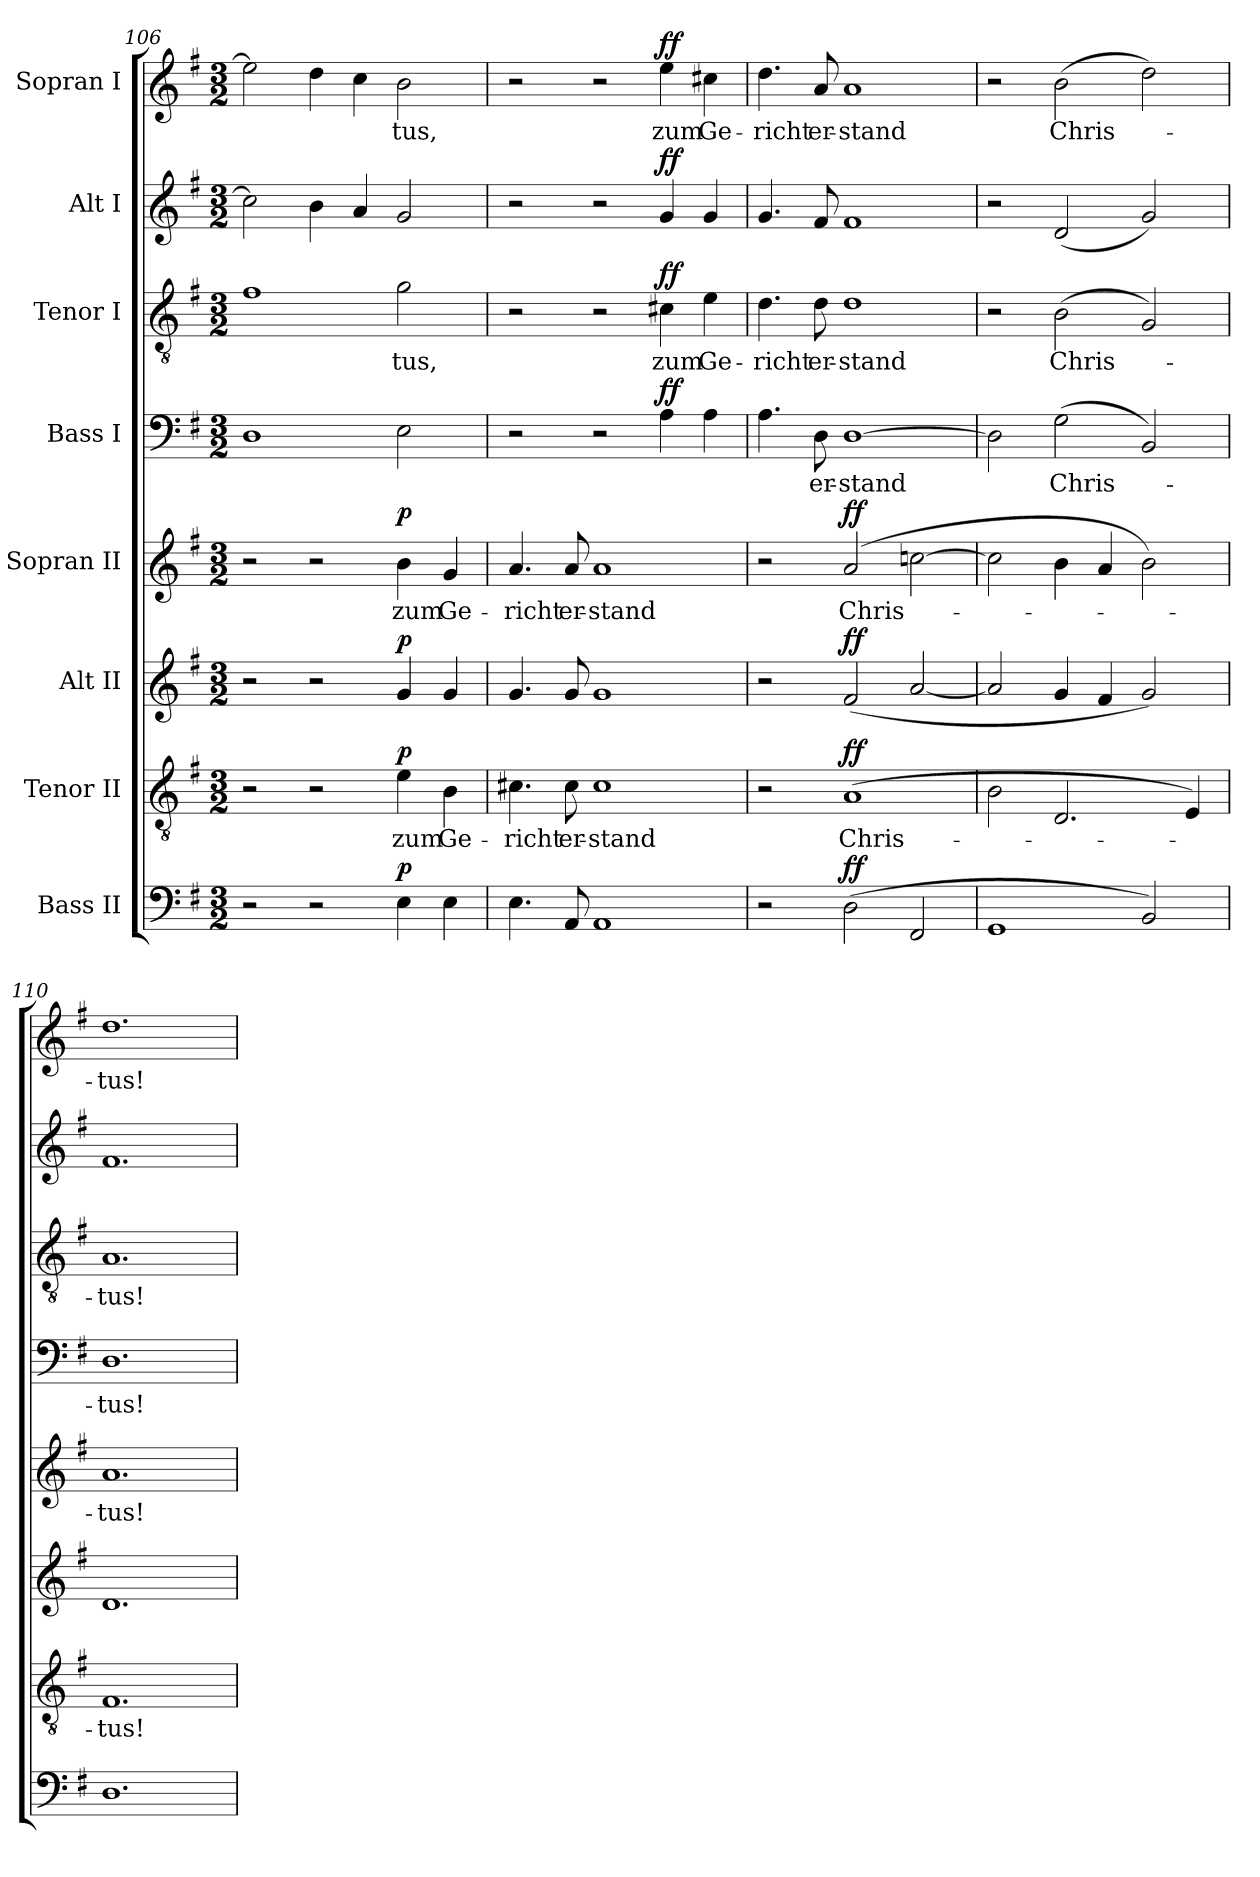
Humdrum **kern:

**kern	**dynam	**kern	**text	**dynam	**kern	**dynam	**kern	**text	**dynam	**kern	**text	**dynam	**kern	**text	**dynam	**kern	**dynam	**kern	**text	**dynam
*part8	*part8	*part7	*part7	*part7	*part6	*part6	*part5	*part5	*part5	*part4	*part4	*part4	*part3	*part3	*part3	*part2	*part2	*part1	*part1	*part1
*staff8	*staff8	*staff7	*staff7	*staff7	*staff6	*staff6	*staff5	*staff5	*staff5	*staff4	*staff4	*staff4	*staff3	*staff3	*staff3	*staff2	*staff2	*staff1	*staff1	*staff1
*I"Bass II	*	*I"Tenor II	*	*	*I"Alt II	*	*I"Sopran II	*	*	*I"Bass I	*	*	*I"Tenor I	*	*	*I"Alt I	*	*I"Sopran I	*	*
*clefF4	*	*clefGv2	*	*	*clefG2	*	*clefG2	*	*	*clefF4	*	*	*clefGv2	*	*	*clefG2	*	*clefG2	*	*
*k[f#]	*	*k[f#]	*	*	*k[f#]	*	*k[f#]	*	*	*k[f#]	*	*	*k[f#]	*	*	*k[f#]	*	*k[f#]	*	*
*G:	*	*G:	*	*	*G:	*	*G:	*	*	*G:	*	*	*G:	*	*	*G:	*	*G:	*	*
*M3/2	*	*M3/2	*	*	*M3/2	*	*M3/2	*	*	*M3/2	*	*	*M3/2	*	*	*M3/2	*	*M3/2	*	*
=106	=106	=106	=106	=106	=106	=106	=106	=106	=106	=106	=106	=106	=106	=106	=106	=106	=106	=106	=106	=106
2r	.	2r	.	.	2r	.	2r	.	.	1D	.	.	1f#	.	.	2cc\]	.	2ee\]	.	.
2r	.	2r	.	.	2r	.	2r	.	.	.	.	.	.	.	.	4b\	.	4dd\	.	.
.	.	.	.	.	.	.	.	.	.	.	.	.	.	.	.	4a/	.	4cc\	.	.
!	!LO:DY:a	!	!	!LO:DY:a	!	!LO:DY:a	!	!	!LO:DY:a	!	!	!	!	!	!	!	!	!	!	!
4E\	p	4e\	zum	p	4g/	p	4b\	zum	p	2E\	.	.	2g\	-tus,	.	2g/	.	2b\	-tus,	.
4E\	.	4B\	Ge-	.	4g/	.	4g/	Ge-	.	.	.	.	.	.	.	.	.	.	.	.
=107	=107	=107	=107	=107	=107	=107	=107	=107	=107	=107	=107	=107	=107	=107	=107	=107	=107	=107	=107	=107
4.E\	.	4.c#X\	-richt	.	4.g/	.	4.a/	-richt	.	2r	.	.	2r	.	.	2r	.	2r	.	.
8AA/	.	8c#\	er-	.	8g/	.	8a/	er-	.	.	.	.	.	.	.	.	.	.	.	.
1AA	.	1c#	-stand	.	1g	.	1a	-stand	.	2r	.	.	2r	.	.	2r	.	2r	.	.
!	!	!	!	!	!	!	!	!	!	!	!	!LO:DY:a	!	!	!LO:DY:a	!	!LO:DY:a	!	!	!LO:DY:a
.	.	.	.	.	.	.	.	.	.	4A\	.	ff	4c#X\	zum	ff	4g/	ff	4ee\	zum	ff
.	.	.	.	.	.	.	.	.	.	4A\	.	.	4e\	Ge-	.	4g/	.	4cc#X\	Ge-	.
!!LO:LB:g=z
=108	=108	=108	=108	=108	=108	=108	=108	=108	=108	=108	=108	=108	=108	=108	=108	=108	=108	=108	=108	=108
2r	.	2r	.	.	2r	.	2r	.	.	4.A\	.	.	4.d\	-richt	.	4.g/	.	4.dd\	-richt	.
.	.	.	.	.	.	.	.	.	.	8D\	er-	.	8d\	er-	.	8f#/	.	8a/	er-	.
!	!LO:DY:a	!	!	!LO:DY:a	!	!LO:DY:a	!	!	!LO:DY:a	!	!	!	!	!	!	!	!	!	!	!
(>2D\	ff	(>1A	Chris-	ff	(>2f#/	ff	(>2a/	Chris-	ff	[1D	-stand	.	1d	-stand	.	1f#	.	1a	-stand	.
2FF#/	.	.	.	.	[2a/	.	[2ccn\	.	.	.	.	.	.	.	.	.	.	.	.	.
=109	=109	=109	=109	=109	=109	=109	=109	=109	=109	=109	=109	=109	=109	=109	=109	=109	=109	=109	=109	=109
1GG	.	2B\	.	.	2a/]	.	2cc\]	.	.	2D\]	.	.	2r	.	.	2r	.	2r	.	.
.	.	2.D/	.	.	4g/	.	4b\	.	.	(2G\	Chris-	.	(2B\	Chris-	.	(2d/	.	(2b\	Chris-	.
.	.	.	.	.	4f#/	.	4a/	.	.	.	.	.	.	.	.	.	.	.	.	.
2BB/)	.	.	.	.	2g/)	.	2b\)	.	.	2BB/)	.	.	2G/)	.	.	2g/)	.	2dd\)	.	.
.	.	4E/)	.	.	.	.	.	.	.	.	.	.	.	.	.	.	.	.	.	.
=110	=110	=110	=110	=110	=110	=110	=110	=110	=110	=110	=110	=110	=110	=110	=110	=110	=110	=110	=110	=110
1.D	.	1.F#	-tus!	.	1.d	.	1.a	-tus!	.	1.D	-tus!	.	1.A	-tus!	.	1.f#	.	1.dd	-tus!	.
=	=	=	=	=	=	=	=	=	=	=	=	=	=	=	=	=	=	=	=	=
*-	*-	*-	*-	*-	*-	*-	*-	*-	*-	*-	*-	*-	*-	*-	*-	*-	*-	*-	*-	*-
